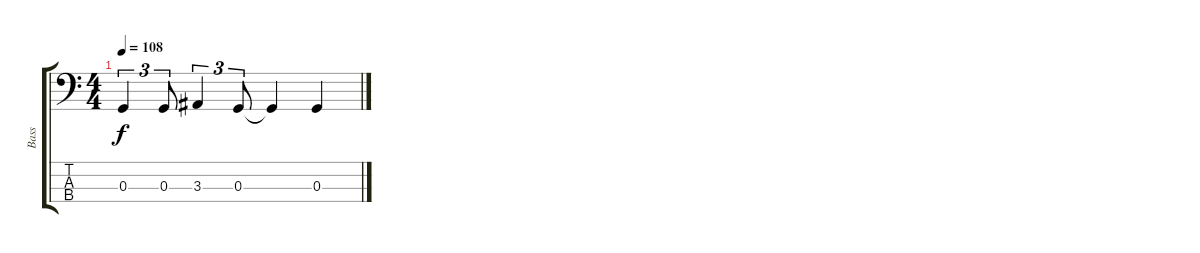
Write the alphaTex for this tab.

\track ("Bass" "Bass") {instrument electricbasspick}
\staff {score tabs}
\tuning (F2 C2 G1 D1) {hide}
\ts (4 4)
\tempo 108
\clef f4
\ks c
0.3.4{tu (3 2) dy f} 0.3.8{tu (3 2)} 3.3.4{tu (3 2)} 0.3.8{tu (3 2)} 0.3{t}.4 0.3.4
